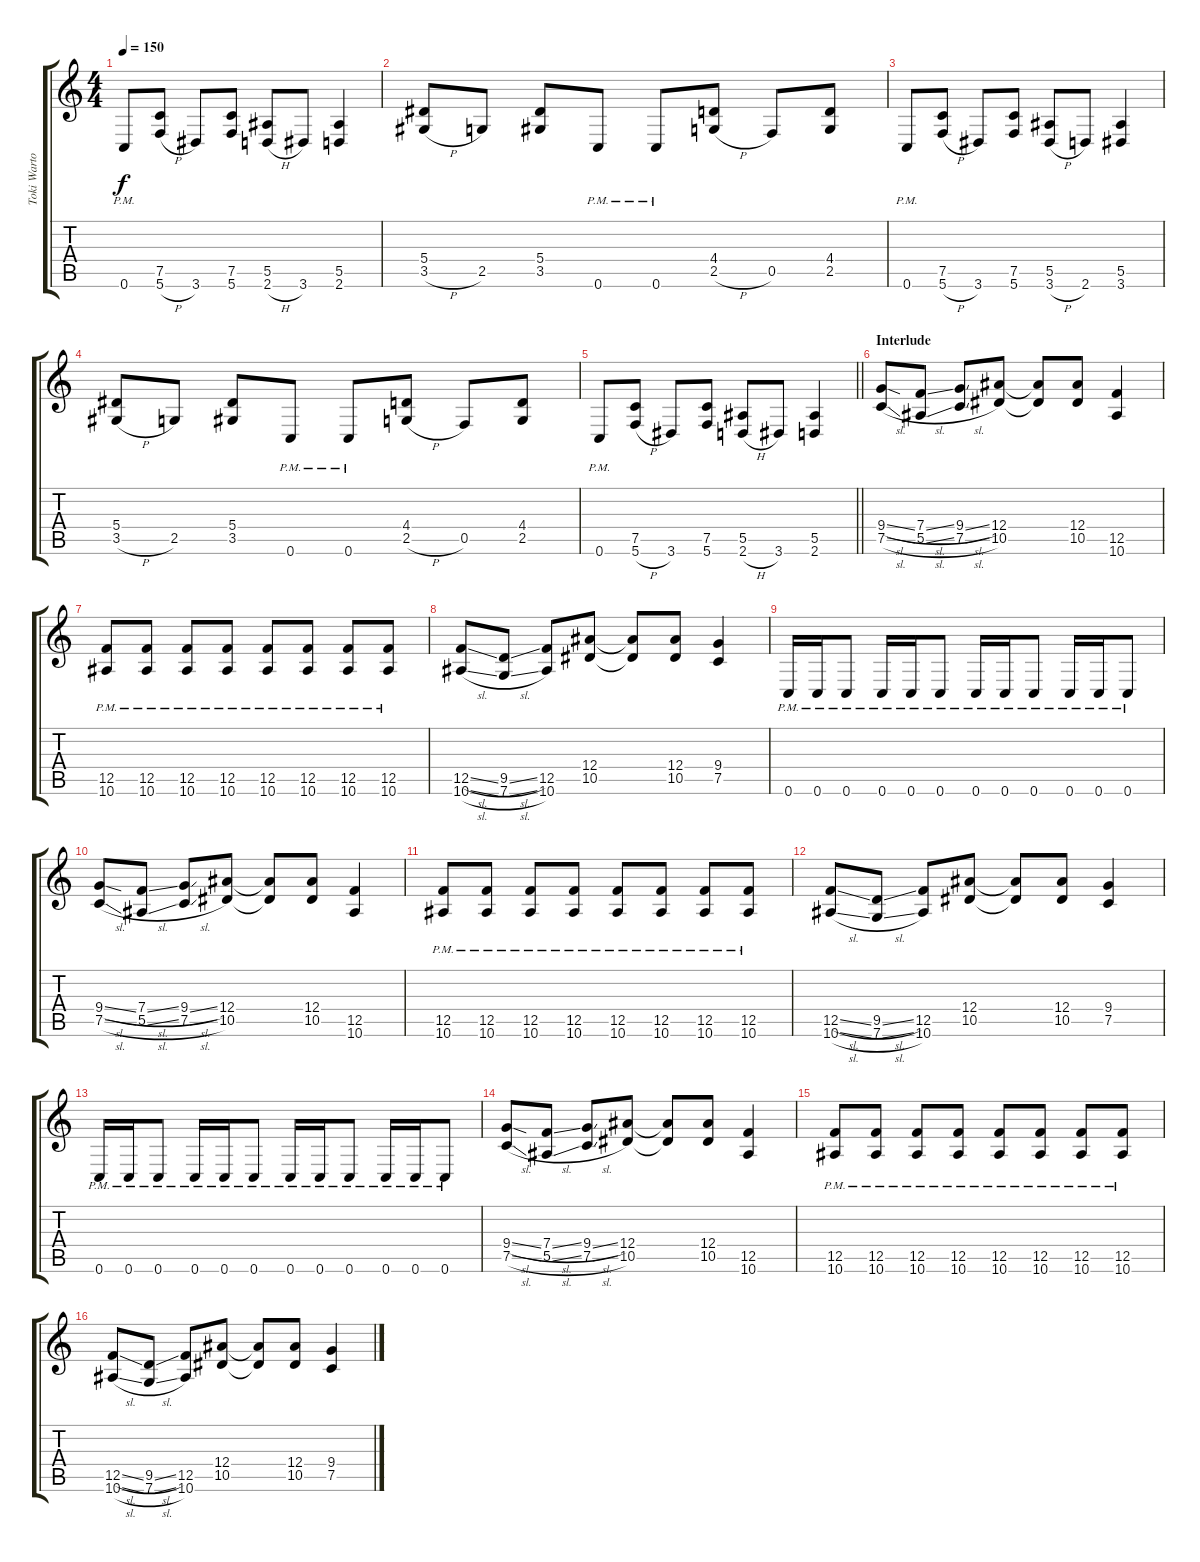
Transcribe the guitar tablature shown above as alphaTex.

\track ("Toki Wartooth (Lead Guitar 2)" "Toki Warto") {instrument distortionguitar}
\staff {score tabs}
\tuning (C4 G3 Eb3 Bb2 F2 C2) {hide}
\ts (4 4)
\tempo 150
\clef g2
\ks c
0.6{pm}.8{dy f} (7.5 5.6{h}).8 3.6.8 (7.5 5.6).8 (5.5 2.6{h}).8 3.6.8 (5.5 2.6).4 |
(5.4 3.5{h}).8 2.5.8 (5.4 3.5).8 0.6{pm}.8 0.6{pm}.8 (4.4 2.5{h}).8 0.5.8 (4.4 2.5).8 |
0.6{pm}.8 (7.5 5.6{h}).8 3.6.8 (7.5 5.6).8 (5.5 3.6{h}).8 2.6.8 (5.5 3.6).4 |
(5.4 3.5{h}).8 2.5.8 (5.4 3.5).8 0.6{pm}.8 0.6{pm}.8 (4.4 2.5{h}).8 0.5.8 (4.4 2.5).8 |
\barLineRight lightlight
0.6{pm}.8 (7.5 5.6{h}).8 3.6.8 (7.5 5.6).8 (5.5 2.6{h}).8 3.6.8 (5.5 2.6).4 |
\section ("" "Interlude")
(9.4{sl} 7.5{sl}).8 (7.4{sl} 5.5{sl}).8 (9.4{sl} 7.5{sl}).8 (12.4 10.5).8 (12.4{t} 10.5{t}).8 (12.4 10.5).8 (12.5 10.6).4 |
(12.5{pm} 10.6{pm}).8 (12.5{pm} 10.6{pm}).8 (12.5{pm} 10.6{pm}).8 (12.5{pm} 10.6{pm}).8 (12.5{pm} 10.6{pm}).8 (12.5{pm} 10.6{pm}).8 (12.5{pm} 10.6{pm}).8 (12.5{pm} 10.6{pm}).8 |
(12.5{sl} 10.6{sl}).8 (9.5{sl} 7.6{sl}).8 (12.5 10.6).8 (12.4 10.5).8 (12.4{t} 10.5{t}).8 (12.4 10.5).8 (9.4 7.5).4 |
0.6{pm}.16 0.6{pm}.16 0.6{pm}.8 0.6{pm}.16 0.6{pm}.16 0.6{pm}.8 0.6{pm}.16 0.6{pm}.16 0.6{pm}.8 0.6{pm}.16 0.6{pm}.16 0.6{pm}.8 |
(9.4{sl} 7.5{sl}).8 (7.4{sl} 5.5{sl}).8 (9.4{sl} 7.5{sl}).8 (12.4 10.5).8 (12.4{t} 10.5{t}).8 (12.4 10.5).8 (12.5 10.6).4 |
(12.5{pm} 10.6{pm}).8 (12.5{pm} 10.6{pm}).8 (12.5{pm} 10.6{pm}).8 (12.5{pm} 10.6{pm}).8 (12.5{pm} 10.6{pm}).8 (12.5{pm} 10.6{pm}).8 (12.5{pm} 10.6{pm}).8 (12.5{pm} 10.6{pm}).8 |
(12.5{sl} 10.6{sl}).8 (9.5{sl} 7.6{sl}).8 (12.5 10.6).8 (12.4 10.5).8 (12.4{t} 10.5{t}).8 (12.4 10.5).8 (9.4 7.5).4 |
0.6{pm}.16 0.6{pm}.16 0.6{pm}.8 0.6{pm}.16 0.6{pm}.16 0.6{pm}.8 0.6{pm}.16 0.6{pm}.16 0.6{pm}.8 0.6{pm}.16 0.6{pm}.16 0.6{pm}.8 |
(9.4{sl} 7.5{sl}).8 (7.4{sl} 5.5{sl}).8 (9.4{sl} 7.5{sl}).8 (12.4 10.5).8 (12.4{t} 10.5{t}).8 (12.4 10.5).8 (12.5 10.6).4 |
(12.5{pm} 10.6{pm}).8 (12.5{pm} 10.6{pm}).8 (12.5{pm} 10.6{pm}).8 (12.5{pm} 10.6{pm}).8 (12.5{pm} 10.6{pm}).8 (12.5{pm} 10.6{pm}).8 (12.5{pm} 10.6{pm}).8 (12.5{pm} 10.6{pm}).8 |
(12.5{sl} 10.6{sl}).8 (9.5{sl} 7.6{sl}).8 (12.5 10.6).8 (12.4 10.5).8 (12.4{t} 10.5{t}).8 (12.4 10.5).8 (9.4 7.5).4
